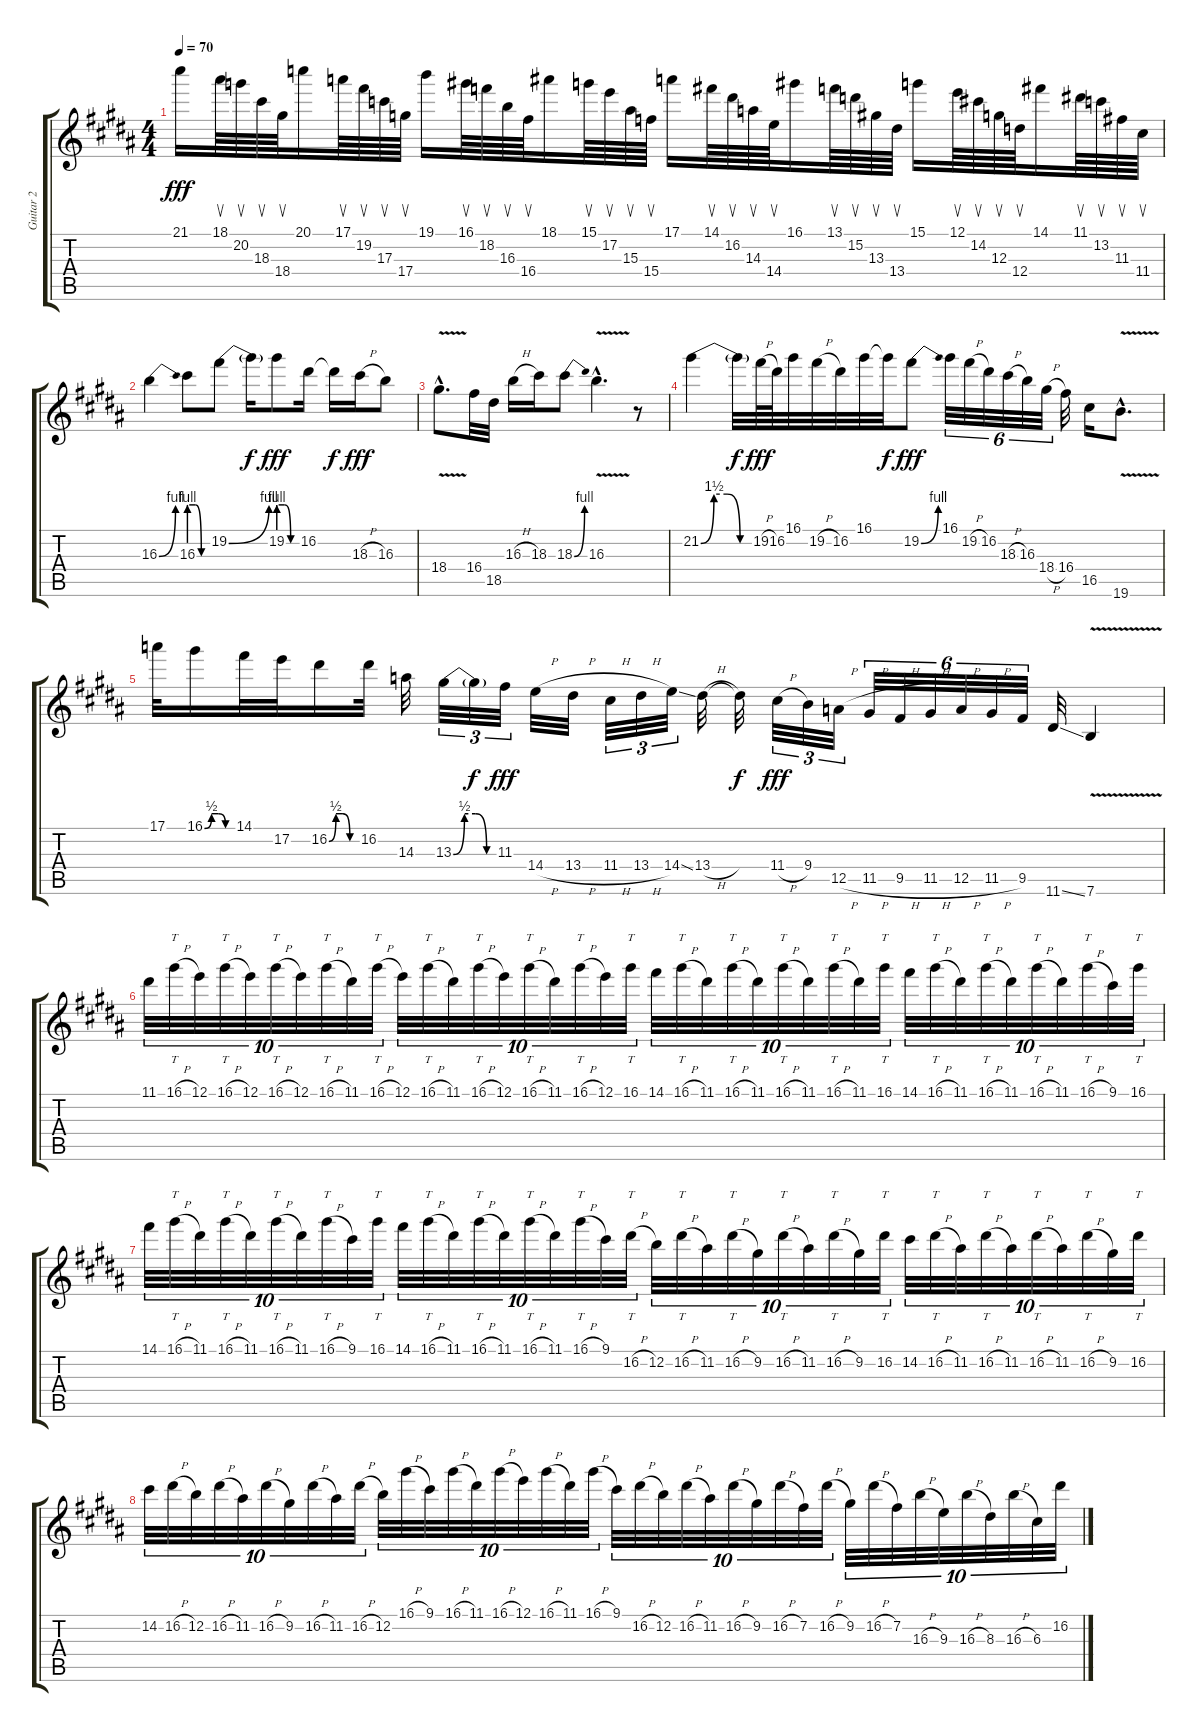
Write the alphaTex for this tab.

\track ("Guitar 2" "Guitar 2") {instrument distortionguitar}
\staff {score tabs}
\tuning (E4 B3 G3 D3 A2 E2) {hide}
\ts (4 4)
\tempo 70
\clef g2
\ks b
21.1.16{dy fff} 18.1.64{su} 20.2.64{su} 18.3.64{su} 18.4.64{su} 20.1.16 17.1.64{su} 19.2.64{su} 17.3.64{su} 17.4.64{su} 19.1.16 16.1.64{su} 18.2.64{su} 16.3.64{su} 16.4.64{su} 18.1.16 15.1.64{su} 17.2.64{su} 15.3.64{su} 15.4.64{su} 17.1.16 14.1.64{su} 16.2.64{su} 14.3.64{su} 14.4.64{su} 16.1.16 13.1.64{su} 15.2.64{su} 13.3.64{su} 13.4.64{su} 15.1.16 12.1.64{su} 14.2.64{su} 12.3.64{su} 12.4.64{su} 14.1.16 11.1.64{su} 13.2.64{su} 11.3.64{su} 11.4.64{su} |
16.3{be (bend 0 0 60 4)}.4 16.3{be (custom 0 4 20 4 40 0 60 0)}.8 19.2{be (bend 0 0 60 4)}.8 19.2{t}.16{dy f} 19.2{be (custom 0 4 20 4 40 0 60 0)}.8{dy fff} 16.2.16 16.2{t}.16{dy f} 18.3{h}.16{dy fff} 16.3.8 |
18.4{v hac}.8{d} 16.4.32 18.5.32 16.3{h}.16 18.3.16 18.3{be (bend 0 0 60 4)}.8 16.3{v hac}.4{d} r.8 |
21.2{be (custom 0 0 15 6 30 6 45 0 60 0)}.4 21.2{t}.32{dy f} 19.2{h}.64{dy fff} 16.2.64 16.1.32 19.2{h}.32 16.2.32 16.1.32 16.1{t}.32{dy f} 19.2{be (bend 0 0 60 4)}.8{dy fff} 16.1.32{tu (6 4)} 19.2{h}.32{tu (6 4)} 16.2.32{tu (6 4)} 18.3{h}.32{tu (6 4)} 16.3.32{tu (6 4)} 18.4{h}.32{tu (6 4)} 16.4.32 16.5.16 19.6{v hac}.8{d} |
17.1.32 16.1{be (custom 0 0 15 2 30 2 45 0 60 0)}.16 14.1.32 17.2.32 16.2{be (custom 0 0 15 2 30 2 45 0 60 0)}.16 16.2.32 14.3.32 13.3{be (custom 0 0 15 2 30 2 45 0 60 0)}.32{tu (3 2)} 13.3{t}.32{tu (3 2) dy f} 11.3.32{tu (3 2) dy fff} 14.4{h}.32 13.4{h}.32 11.4{h}.32{tu (3 2)} 13.4{h}.32{tu (3 2)} 14.4{ss}.32{tu (3 2)} 13.4{h}.32 13.4{t}.32{dy f} 11.4{h}.32{tu (3 2) dy fff} 9.4.32{tu (3 2)} 12.5{h}.32{tu (3 2)} 11.5{h}.32{tu (6 4)} 9.5{h}.32{tu (6 4)} 11.5{h}.32{tu (6 4)} 12.5{h}.32{tu (6 4)} 11.5{h}.32{tu (6 4)} 9.5.32{tu (6 4)} 11.6{ss}.32 7.6{v}.4 |
11.1.32{tu (10 8)} 16.1{h}.32{tt tu (10 8)} 12.1.32{tu (10 8)} 16.1{h}.32{tt tu (10 8)} 12.1.32{tu (10 8)} 16.1{h}.32{tt tu (10 8)} 12.1.32{tu (10 8)} 16.1{h}.32{tt tu (10 8)} 11.1.32{tu (10 8)} 16.1{h}.32{tt tu (10 8)} 12.1.32{tu (10 8)} 16.1{h}.32{tt tu (10 8)} 11.1.32{tu (10 8)} 16.1{h}.32{tt tu (10 8)} 12.1.32{tu (10 8)} 16.1{h}.32{tt tu (10 8)} 11.1.32{tu (10 8)} 16.1{h}.32{tt tu (10 8)} 12.1.32{tu (10 8)} 16.1.32{tt tu (10 8)} 14.1.32{tu (10 8)} 16.1{h}.32{tt tu (10 8)} 11.1.32{tu (10 8)} 16.1{h}.32{tt tu (10 8)} 11.1.32{tu (10 8)} 16.1{h}.32{tt tu (10 8)} 11.1.32{tu (10 8)} 16.1{h}.32{tt tu (10 8)} 11.1.32{tu (10 8)} 16.1.32{tt tu (10 8)} 14.1.32{tu (10 8)} 16.1{h}.32{tt tu (10 8)} 11.1.32{tu (10 8)} 16.1{h}.32{tt tu (10 8)} 11.1.32{tu (10 8)} 16.1{h}.32{tt tu (10 8)} 11.1.32{tu (10 8)} 16.1{h}.32{tt tu (10 8)} 9.1.32{tu (10 8)} 16.1.32{tt tu (10 8)} |
14.1.32{tu (10 8)} 16.1{h}.32{tt tu (10 8)} 11.1.32{tu (10 8)} 16.1{h}.32{tt tu (10 8)} 11.1.32{tu (10 8)} 16.1{h}.32{tt tu (10 8)} 11.1.32{tu (10 8)} 16.1{h}.32{tt tu (10 8)} 9.1.32{tu (10 8)} 16.1.32{tt tu (10 8)} 14.1.32{tu (10 8)} 16.1{h}.32{tt tu (10 8)} 11.1.32{tu (10 8)} 16.1{h}.32{tt tu (10 8)} 11.1.32{tu (10 8)} 16.1{h}.32{tt tu (10 8)} 11.1.32{tu (10 8)} 16.1{h}.32{tt tu (10 8)} 9.1.32{tu (10 8)} 16.2{h}.32{tt tu (10 8)} 12.2.32{tu (10 8)} 16.2{h}.32{tt tu (10 8)} 11.2.32{tu (10 8)} 16.2{h}.32{tt tu (10 8)} 9.2.32{tu (10 8)} 16.2{h}.32{tt tu (10 8)} 11.2.32{tu (10 8)} 16.2{h}.32{tt tu (10 8)} 9.2.32{tu (10 8)} 16.2.32{tt tu (10 8)} 14.2.32{tu (10 8)} 16.2{h}.32{tt tu (10 8)} 11.2.32{tu (10 8)} 16.2{h}.32{tt tu (10 8)} 11.2.32{tu (10 8)} 16.2{h}.32{tt tu (10 8)} 11.2.32{tu (10 8)} 16.2{h}.32{tt tu (10 8)} 9.2.32{tu (10 8)} 16.2.32{tt tu (10 8)} |
14.2.32{tu (10 8)} 16.2{h}.32{tu (10 8)} 12.2.32{tu (10 8)} 16.2{h}.32{tu (10 8)} 11.2.32{tu (10 8)} 16.2{h}.32{tu (10 8)} 9.2.32{tu (10 8)} 16.2{h}.32{tu (10 8)} 11.2.32{tu (10 8)} 16.2{h}.32{tu (10 8)} 12.2.32{tu (10 8)} 16.1{h}.32{tu (10 8)} 9.1.32{tu (10 8)} 16.1{h}.32{tu (10 8)} 11.1.32{tu (10 8)} 16.1{h}.32{tu (10 8)} 12.1.32{tu (10 8)} 16.1{h}.32{tu (10 8)} 11.1.32{tu (10 8)} 16.1{h}.32{tu (10 8)} 9.1.32{tu (10 8)} 16.2{h}.32{tu (10 8)} 12.2.32{tu (10 8)} 16.2{h}.32{tu (10 8)} 11.2.32{tu (10 8)} 16.2{h}.32{tu (10 8)} 9.2.32{tu (10 8)} 16.2{h}.32{tu (10 8)} 7.2.32{tu (10 8)} 16.2{h}.32{tu (10 8)} 9.2.32{tu (10 8)} 16.2{h}.32{tu (10 8)} 7.2.32{tu (10 8)} 16.3{h}.32{tu (10 8)} 9.3.32{tu (10 8)} 16.3{h}.32{tu (10 8)} 8.3.32{tu (10 8)} 16.3{h}.32{tu (10 8)} 6.3.32{tu (10 8)} 16.2{h}.32{tu (10 8)}
